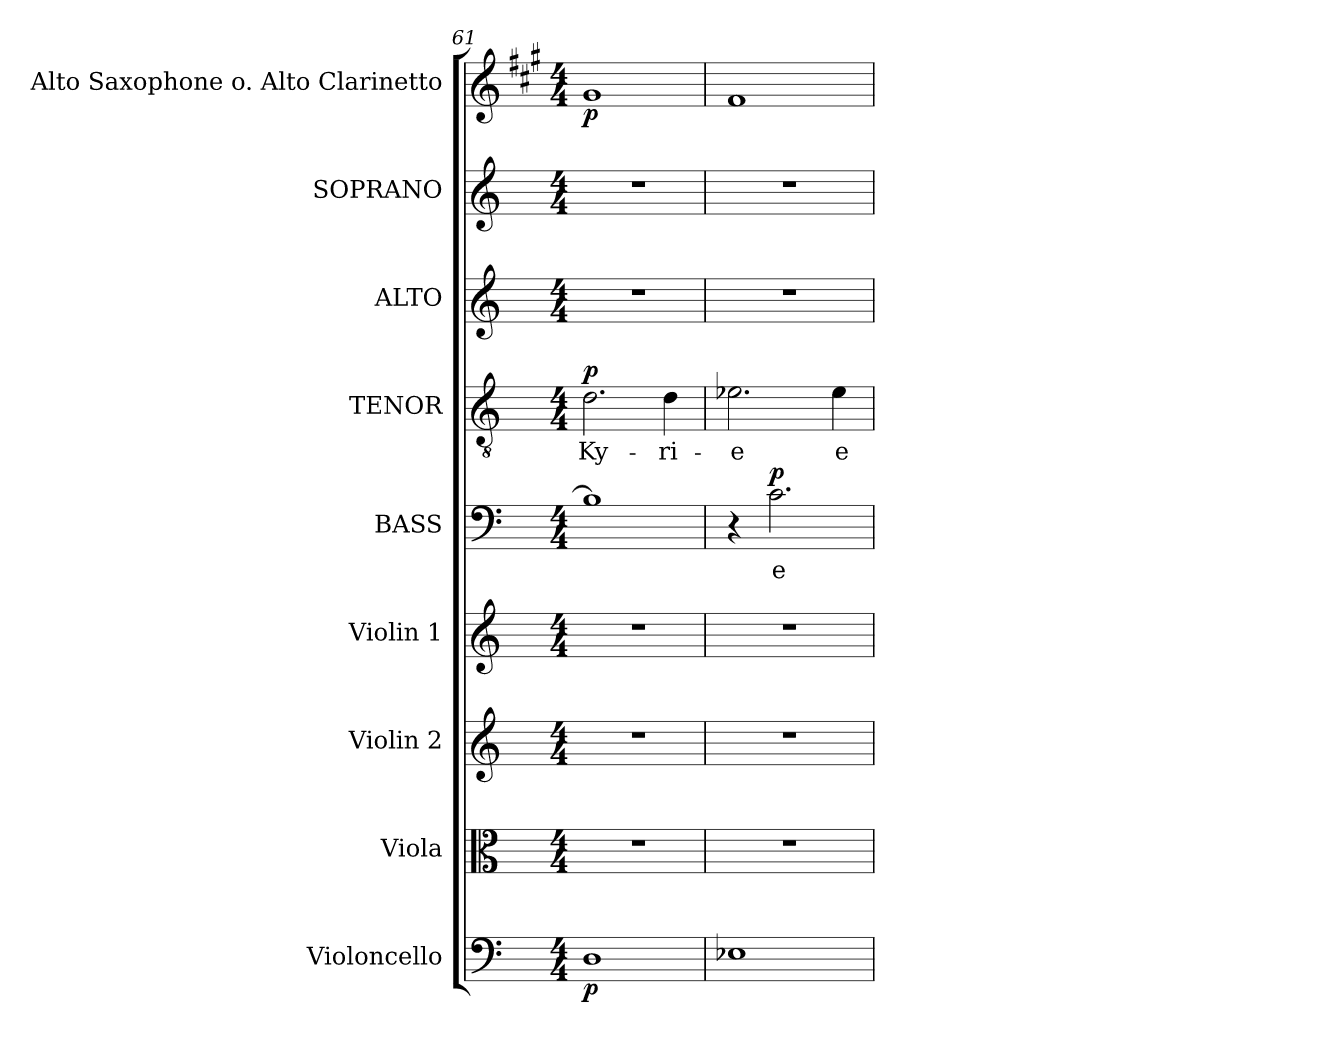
**kern	**dynam	**kern	**kern	**kern	**kern	**text	**dynam	**kern	**text	**dynam	**kern	**kern	**kern	**dynam
*part9	*part9	*part8	*part7	*part6	*part5	*part5	*part5	*part4	*part4	*part4	*part3	*part2	*part1	*part1
*staff9	*staff9	*staff8	*staff7	*staff6	*staff5	*staff5	*staff5	*staff4	*staff4	*staff4	*staff3	*staff2	*staff1	*staff1
*I"Violoncello	*	*I"Viola	*I"Violin 2	*I"Violin 1	*I"BASS	*	*	*I"TENOR	*	*	*I"ALTO	*I"SOPRANO	*I"Alto Saxophone o. Alto Clarinetto	*
*I'Vc.	*	*I'Vla.	*I'Vln. 2	*I'Vln. 1	*I'B.	*	*	*I'T.	*	*	*I'A.	*I'S.	*I'Alto Sax. o. Alto Clar.	*
*clefF4	*	*clefC3	*clefG2	*clefG2	*clefF4	*	*	*clefGv2	*	*	*clefG2	*clefG2	*clefG2	*
*	*	*	*	*	*	*	*	*ITrd7c12	*	*	*	*	*ITrd5c9	*
*k[]	*	*k[]	*k[]	*k[]	*k[]	*	*	*k[]	*	*	*k[]	*k[]	*k[]	*
*C:	*	*C:	*C:	*C:	*C:	*	*	*C:	*	*	*C:	*C:	*C:	*
*M4/4	*	*M4/4	*M4/4	*M4/4	*M4/4	*	*	*M4/4	*	*	*M4/4	*M4/4	*M4/4	*
=61	=61	=61	=61	=61	=61	=61	=61	=61	=61	=61	=61	=61	=61	=61
!	!	!	!	!	!	!	!	!	!LO:LY:b:color=#000000	!	!	!	!	!
1Di	p	1r	1r	1r	1Bi]	.	.	2.Di\	Ky-	p	1r	1r	1Bi	p
!	!	!	!	!	!	!	!	!	!LO:LY:b:color=#000000	!	!	!	!	!
.	.	.	.	.	.	.	.	4Di\	-ri-	.	.	.	.	.
=62	=62	=62	=62	=62	=62	=62	=62	=62	=62	=62	=62	=62	=62	=62
!	!	!	!	!	!	!	!	!	!LO:LY:b:color=#000000	!	!	!	!	!
1E-Xi	.	1r	1r	1r	4r	.	.	2.E-Xi\	-e	.	1r	1r	1Ai	.
!	!	!	!	!	!	!LO:LY:b:color=#000000	!	!	!	!	!	!	!	!
.	.	.	.	.	2.ci\	e-	p	.	.	.	.	.	.	.
!	!	!	!	!	!	!	!	!	!LO:LY:b:color=#000000	!	!	!	!	!
.	.	.	.	.	.	.	.	4E-i\	e-	.	.	.	.	.
=	=	=	=	=	=	=	=	=	=	=	=	=	=	=
*-	*-	*-	*-	*-	*-	*-	*-	*-	*-	*-	*-	*-	*-	*-
